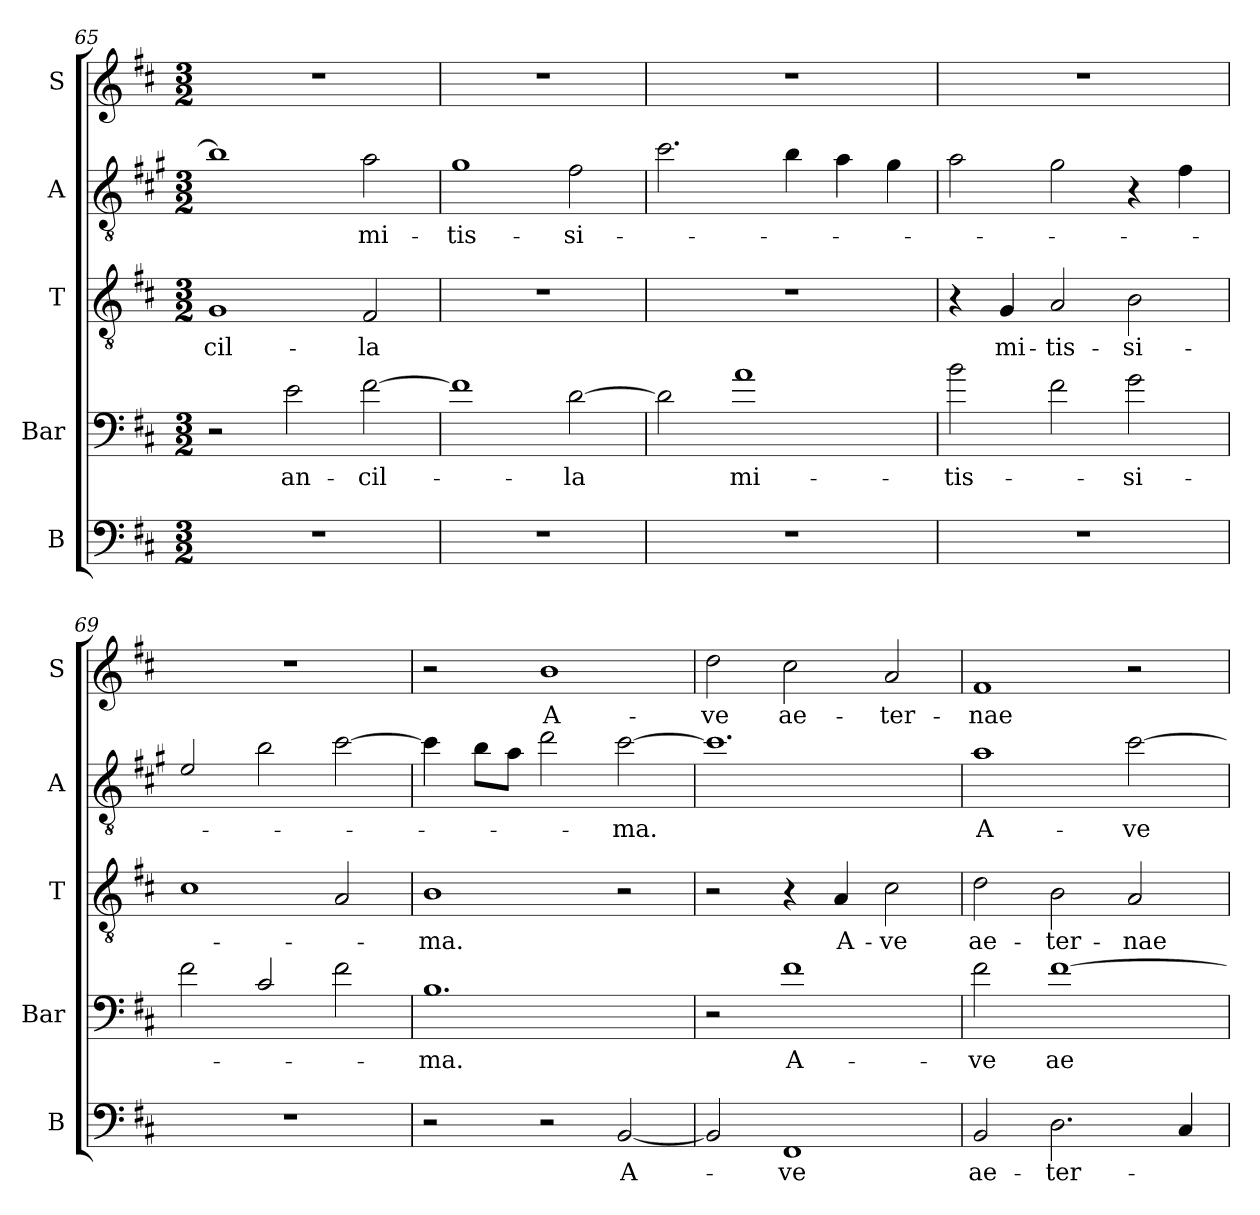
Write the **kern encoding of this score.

**kern	**text	**kern	**text	**kern	**text	**kern	**text	**kern	**text
*part5	*part5	*part4	*part4	*part3	*part3	*part2	*part2	*part1	*part1
*staff5	*staff5	*staff4	*staff4	*staff3	*staff3	*staff2	*staff2	*staff1	*staff1
*I"B	*	*I"Bar	*	*I"T	*	*I"A	*	*I"S	*
*I'B	*	*I'Bar	*	*I'T	*	*I'A	*	*I'S	*
*clefF4	*	*clefF4	*	*clefGv2	*	*clefGv2	*	*clefG2	*
*	*	*ITrd8c14	*	*	*	*ITrd4c7	*	*	*
*k[f#c#]	*	*k[f#c#]	*	*k[f#c#]	*	*k[f#c#]	*	*k[f#c#]	*
*M3/2	*	*M3/2	*	*M3/2	*	*M3/2	*	*M3/2	*
=65	=65	=65	=65	=65	=65	=65	=65	=65	=65
!	!	!	!	!	!LO:LY:b	!	!	!	!
1.r	.	2r	.	1G	-cil-	1e]	.	1.r	.
!	!	!	!LO:LY:b	!	!	!	!	!	!
.	.	2E\	an-	.	.	.	.	.	.
!	!	!	!LO:LY:b	!	!LO:LY:b	!	!LO:LY:b	!	!
.	.	[2F#\	-cil-	2F#/	-la	2d\	mi-	.	.
=66	=66	=66	=66	=66	=66	=66	=66	=66	=66
!	!	!	!	!	!	!	!LO:LY:b	!	!
1.r	.	1F#]	.	1.r	.	1c#	-tis-	1.r	.
!	!	!	!LO:LY:b	!	!	!	!LO:LY:b	!	!
.	.	[2D\	-la	.	.	2B\	-si-	.	.
=67	=67	=67	=67	=67	=67	=67	=67	=67	=67
1.r	.	2D\]	.	1.r	.	2.f#\	.	1.r	.
!	!	!	!LO:LY:b	!	!	!	!	!	!
.	.	1A	mi-	.	.	.	.	.	.
.	.	.	.	.	.	4e\	.	.	.
.	.	.	.	.	.	4d\	.	.	.
.	.	.	.	.	.	4c#\	.	.	.
=68	=68	=68	=68	=68	=68	=68	=68	=68	=68
!	!	!	!LO:LY:b	!	!	!	!	!	!
1.r	.	2B\	-tis-	4r	.	2d\	.	1.r	.
!	!	!	!	!	!LO:LY:b	!	!	!	!
.	.	.	.	4G/	mi-	.	.	.	.
!	!	!	!	!	!LO:LY:b	!	!	!	!
.	.	2F#\	.	2A/	-tis-	2c#\	.	.	.
!	!	!	!LO:LY:b	!	!LO:LY:b	!	!	!	!
.	.	2G\	-si-	2B\	-si-	4r	.	.	.
.	.	.	.	.	.	4B\	.	.	.
=69	=69	=69	=69	=69	=69	=69	=69	=69	=69
1.r	.	2F#\	.	1c#	.	2A/	.	1.r	.
.	.	2C#/	.	.	.	2e\	.	.	.
.	.	2F#\	.	2A/	.	[2f#\	.	.	.
!!LO:LB:g=z
=70	=70	=70	=70	=70	=70	=70	=70	=70	=70
!	!	!	!LO:LY:b	!	!LO:LY:b	!	!	!	!
2r	.	1.BB	-ma.	1B	-ma.	4f#\]	.	2r	.
.	.	.	.	.	.	8e\L	.	.	.
.	.	.	.	.	.	8d\J	.	.	.
!	!	!	!	!	!	!	!	!	!LO:LY:b
2r	.	.	.	.	.	2g\	.	1b	A-
!	!LO:LY:b	!	!	!	!	!	!LO:LY:b	!	!
[2BB/	A-	.	.	2r	.	[2f#\	-ma.	.	.
=71	=71	=71	=71	=71	=71	=71	=71	=71	=71
!	!	!	!	!	!	!	!	!	!LO:LY:b
2BB/]	.	2r	.	2r	.	1.f#]	.	2dd\	-ve
!	!LO:LY:b	!	!LO:LY:b	!	!	!	!	!	!LO:LY:b
1FF#	-ve	1F#	A-	4r	.	.	.	2cc#\	ae-
!	!	!	!	!	!LO:LY:b	!	!	!	!
.	.	.	.	4A/	A-	.	.	.	.
!	!	!	!	!	!LO:LY:b	!	!	!	!LO:LY:b
.	.	.	.	2c#\	-ve	.	.	2a/	-ter-
=72	=72	=72	=72	=72	=72	=72	=72	=72	=72
!	!LO:LY:b	!	!LO:LY:b	!	!LO:LY:b	!	!LO:LY:b	!	!LO:LY:b
2BB/	ae-	2F#\	-ve	2d\	ae-	1d	A-	1f#	-nae
!	!LO:LY:b	!	!LO:LY:b	!	!LO:LY:b	!	!	!	!
2.D\	-ter-	[1F#	ae-	2B\	-ter-	.	.	.	.
!	!	!	!	!	!LO:LY:b	!	!LO:LY:b	!	!
.	.	.	.	2A/	-nae	[2f#\	-ve	2r	.
4C#/	.	.	.	.	.	.	.	.	.
=	=	=	=	=	=	=	=	=	=
*-	*-	*-	*-	*-	*-	*-	*-	*-	*-
